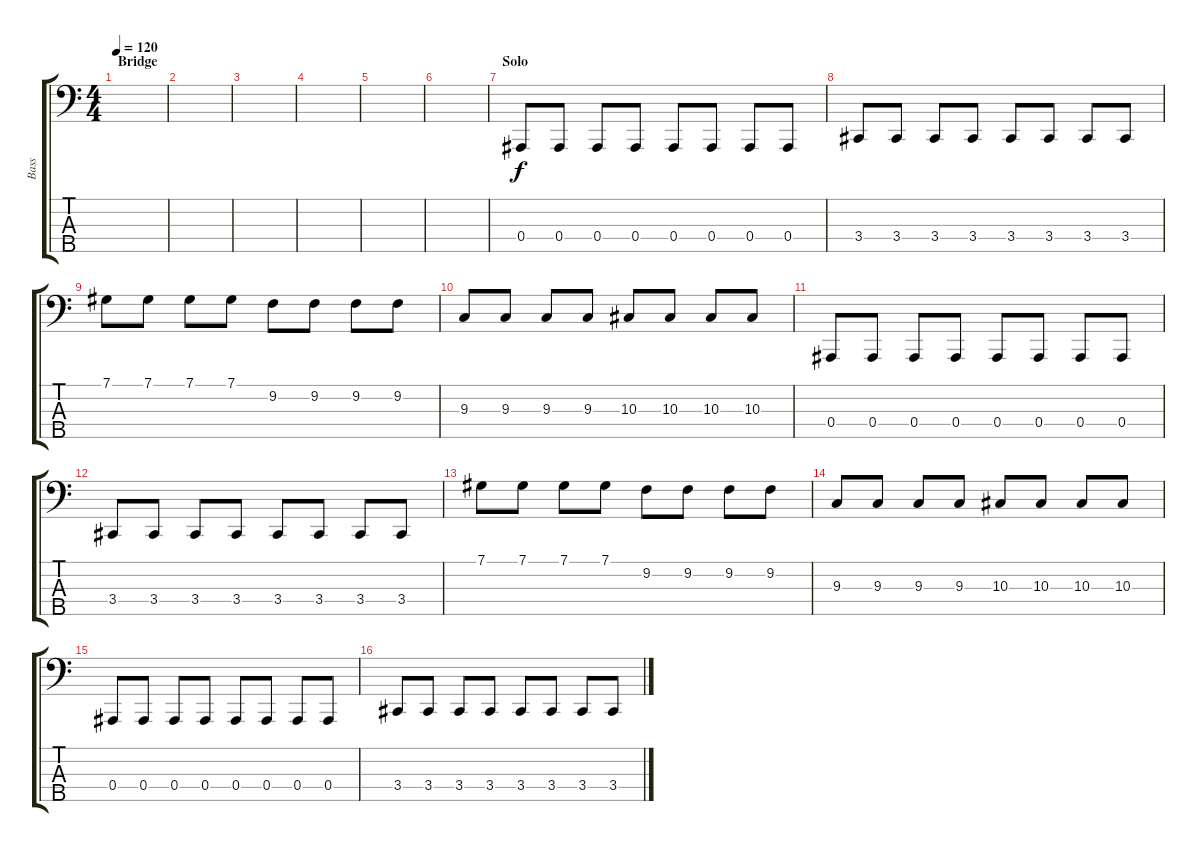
\track ("Bass" "Bass") {instrument electricbassfinger}
\staff {score tabs}
\tuning (Db2 Ab1 Eb1 Bb0 F0) {hide}
\ts (4 4)
\section ("" "Bridge")
\tempo 120
\clef f4
\ks c
|
|
|
|
|
|
\section ("" "Solo")
0.4.8 0.4.8 0.4.8 0.4.8 0.4.8 0.4.8 0.4.8 0.4.8 |
3.4.8 3.4.8 3.4.8 3.4.8 3.4.8 3.4.8 3.4.8 3.4.8 |
7.1.8 7.1.8 7.1.8 7.1.8 9.2.8 9.2.8 9.2.8 9.2.8 |
9.3.8 9.3.8 9.3.8 9.3.8 10.3.8 10.3.8 10.3.8 10.3.8 |
0.4.8 0.4.8 0.4.8 0.4.8 0.4.8 0.4.8 0.4.8 0.4.8 |
3.4.8 3.4.8 3.4.8 3.4.8 3.4.8 3.4.8 3.4.8 3.4.8 |
7.1.8 7.1.8 7.1.8 7.1.8 9.2.8 9.2.8 9.2.8 9.2.8 |
9.3.8 9.3.8 9.3.8 9.3.8 10.3.8 10.3.8 10.3.8 10.3.8 |
0.4.8 0.4.8 0.4.8 0.4.8 0.4.8 0.4.8 0.4.8 0.4.8 |
3.4.8 3.4.8 3.4.8 3.4.8 3.4.8 3.4.8 3.4.8 3.4.8
